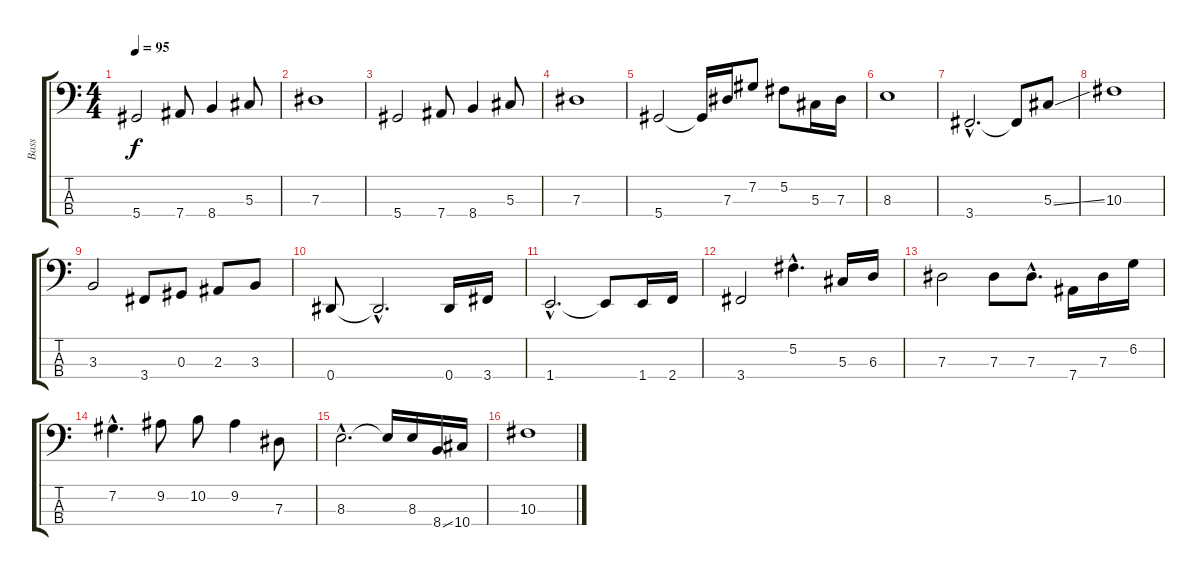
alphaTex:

\track ("Bass" "Bass") {instrument electricbassfinger}
\staff {score tabs}
\tuning (Gb2 Db2 Ab1 Eb1) {hide}
\ts (4 4)
\tempo 95
\clef f4
\ks c
5.4.2{dy f} 7.4.8 8.4.4 5.3.8 |
7.3.1 |
5.4.2 7.4.8 8.4.4 5.3.8 |
7.3.1 |
5.4.2 5.4{t}.16 7.3.16 7.2.8 5.2.8 5.3.16 7.3.16 |
8.3.1 |
3.4{hac}.2{d} 3.4{t}.8 5.3{ss}.8 |
10.3.1 |
3.3.2 3.4.8 0.3.8 2.3.8 3.3.8 |
0.4.8 0.4{hac t}.2{d} 0.4.16 3.4.16 |
1.4{hac}.2{d} 1.4{t}.8 1.4.16 2.4.16 |
3.4.2 5.2{hac}.4{d} 5.3.16 6.3.16 |
7.3.2 7.3.8 7.3{hac}.8{d} 7.4.16 7.3.16 6.2.16 |
7.2{hac}.4{d} 9.2.8 10.2.8 9.2.4 7.3.8 |
8.3{hac}.2{d} 8.3{t}.16 8.3.16 8.4{ss}.16 10.4.16 |
10.3.1
